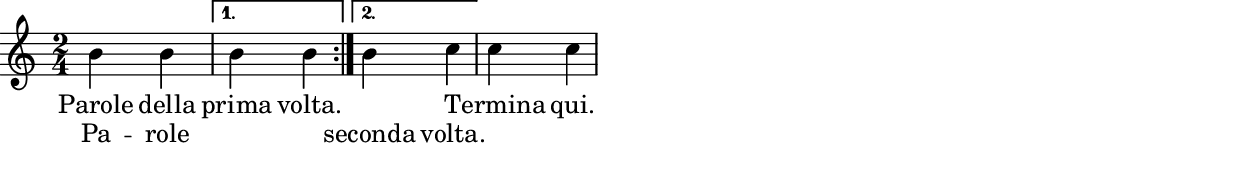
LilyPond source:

%% Generated by lilypond-book
%% Options: [exampleindent=10.16\mm,indent=0\mm,line-width=160\mm,paper-height=845.047\pt,paper-width=597.508\pt,papersize='(cons (* 597.508 pt) (* 845.047 pt)),quote,ragged-right]
\include "lilypond-book-preamble.ly"


% ****************************************************************
% Start cut-&-pastable-section
% ****************************************************************

#(ly:set-option 'eps-box-padding 3.000000)



\paper {
  #(set-paper-size '(cons (* 597.508 pt) (* 845.047 pt)))
  indent = 0\mm
  line-width = 160\mm
  % offset the left padding, also add 1mm as lilypond creates cropped
  % images with a little space on the right
  line-width = #(- line-width (* mm  3.000000) (* mm 1))
  line-width = 160\mm - 2.0 * 10.16\mm
  % offset the left padding, also add 1mm as lilypond creates cropped
  % images with a little space on the right
  line-width = #(- line-width (* mm  3.000000) (* mm 1))
  ragged-right = ##t
}

\layout {
  
}




% ****************************************************************
% ly snippet:
% ****************************************************************
\sourcefileline 1495
\score {
  <<
    \new Staff {
      \time 2/4
      \new Voice = "melody" {
  \relative {
    \repeat volta 2 { b'4 b }
    \alternative {
      \volta 1 { b b }
      \volta 2 { b c }
    }
    c4 c
  }
      }
    }
    \new Lyrics {
      \lyricsto "melody" {
  Parole della prima volta.
  \repeat unfold 2 { \skip 1 }
  Termina qui.
      }
    }
    \new Lyrics {
      \lyricsto "melody" {
  Pa -- role
  \repeat unfold 2 { \skip 1 }
  seconda volta.
      }
    }
  >>
}


% ****************************************************************
% end ly snippet
% ****************************************************************
